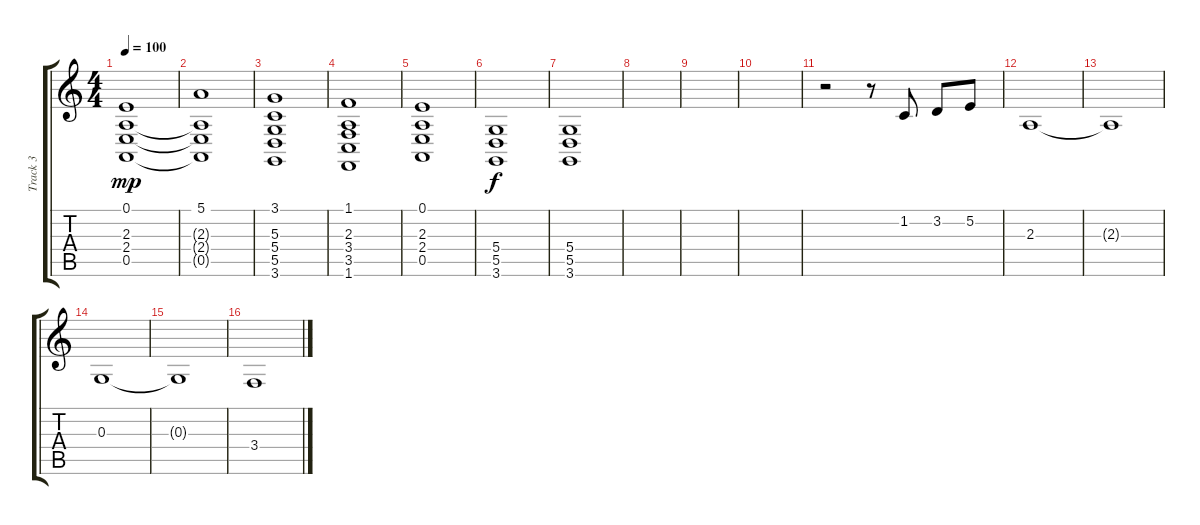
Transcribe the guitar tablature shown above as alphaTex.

\track ("Track 3" "Track 3") {instrument synthstrings1}
\staff {score tabs}
\tuning (E4 B3 G3 D3 A2 E2) {hide}
\ts (4 4)
\tempo 100
\clef g2
\ks c
(0.1 2.3 2.4 0.5).1{dy mp} |
(5.1 2.3{t} 2.4{t} 0.5{t}).1 |
(3.1 5.3 5.4 5.5 3.6).1 |
(1.1 2.3 3.4 3.5 1.6).1 |
(0.1 2.3 2.4 0.5).1 |
(5.4 5.5 3.6).1{dy f} |
(5.4 5.5 3.6).1 |
|
|
|
r.2{instrument drawbarorgan} r.8 1.2.8 3.2.8 5.2.8 |
2.3.1 |
2.3{t}.1 |
0.3.1 |
0.3{t}.1 |
3.4.1
